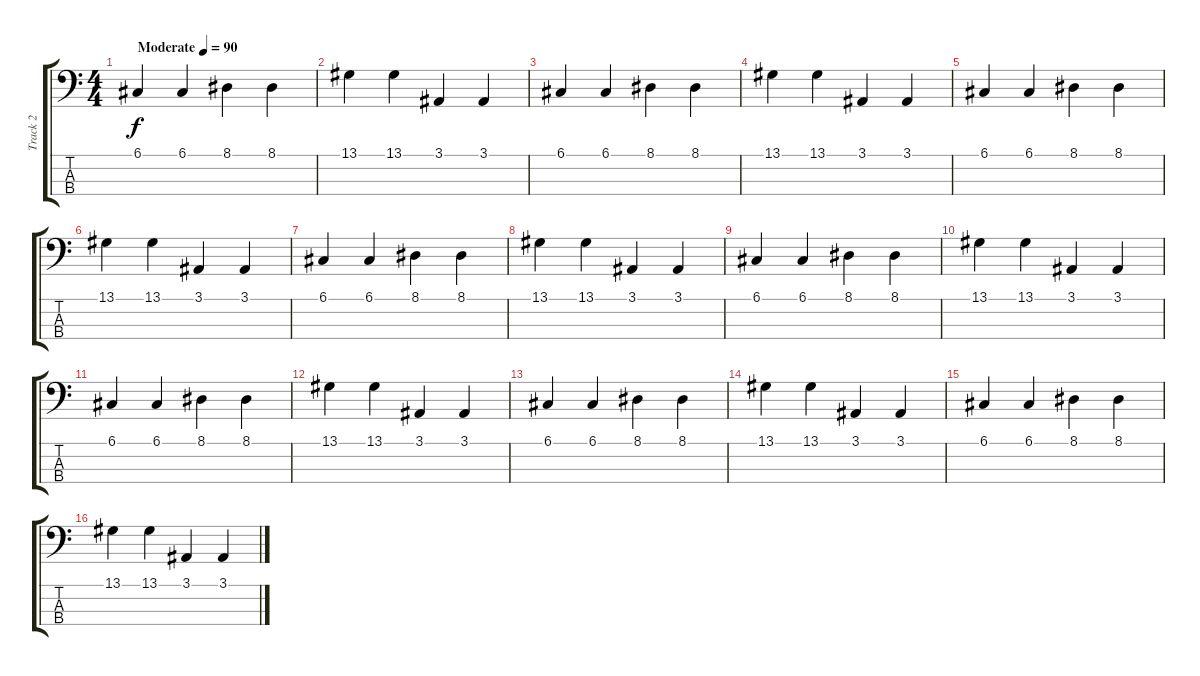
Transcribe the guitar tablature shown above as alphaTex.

\track ("Track 2" "Track 2") {instrument brightacousticpiano}
\staff {score tabs}
\tuning (G2 D2 A1 E1) {hide}
\ts (4 4)
\tempo (90 "Moderate")
\clef f4
\ks c
6.1.4{dy f instrument brightacousticpiano} 6.1.4 8.1.4 8.1.4 |
13.1.4 13.1.4 3.1.4 3.1.4 |
6.1.4 6.1.4 8.1.4 8.1.4 |
13.1.4 13.1.4 3.1.4 3.1.4 |
6.1.4 6.1.4 8.1.4 8.1.4 |
13.1.4 13.1.4 3.1.4 3.1.4 |
6.1.4 6.1.4 8.1.4 8.1.4 |
13.1.4 13.1.4 3.1.4 3.1.4 |
6.1.4 6.1.4 8.1.4 8.1.4 |
13.1.4 13.1.4 3.1.4 3.1.4 |
6.1.4 6.1.4 8.1.4 8.1.4 |
13.1.4 13.1.4 3.1.4 3.1.4 |
6.1.4 6.1.4 8.1.4 8.1.4 |
13.1.4 13.1.4 3.1.4 3.1.4 |
6.1.4 6.1.4 8.1.4 8.1.4 |
13.1.4 13.1.4 3.1.4 3.1.4
